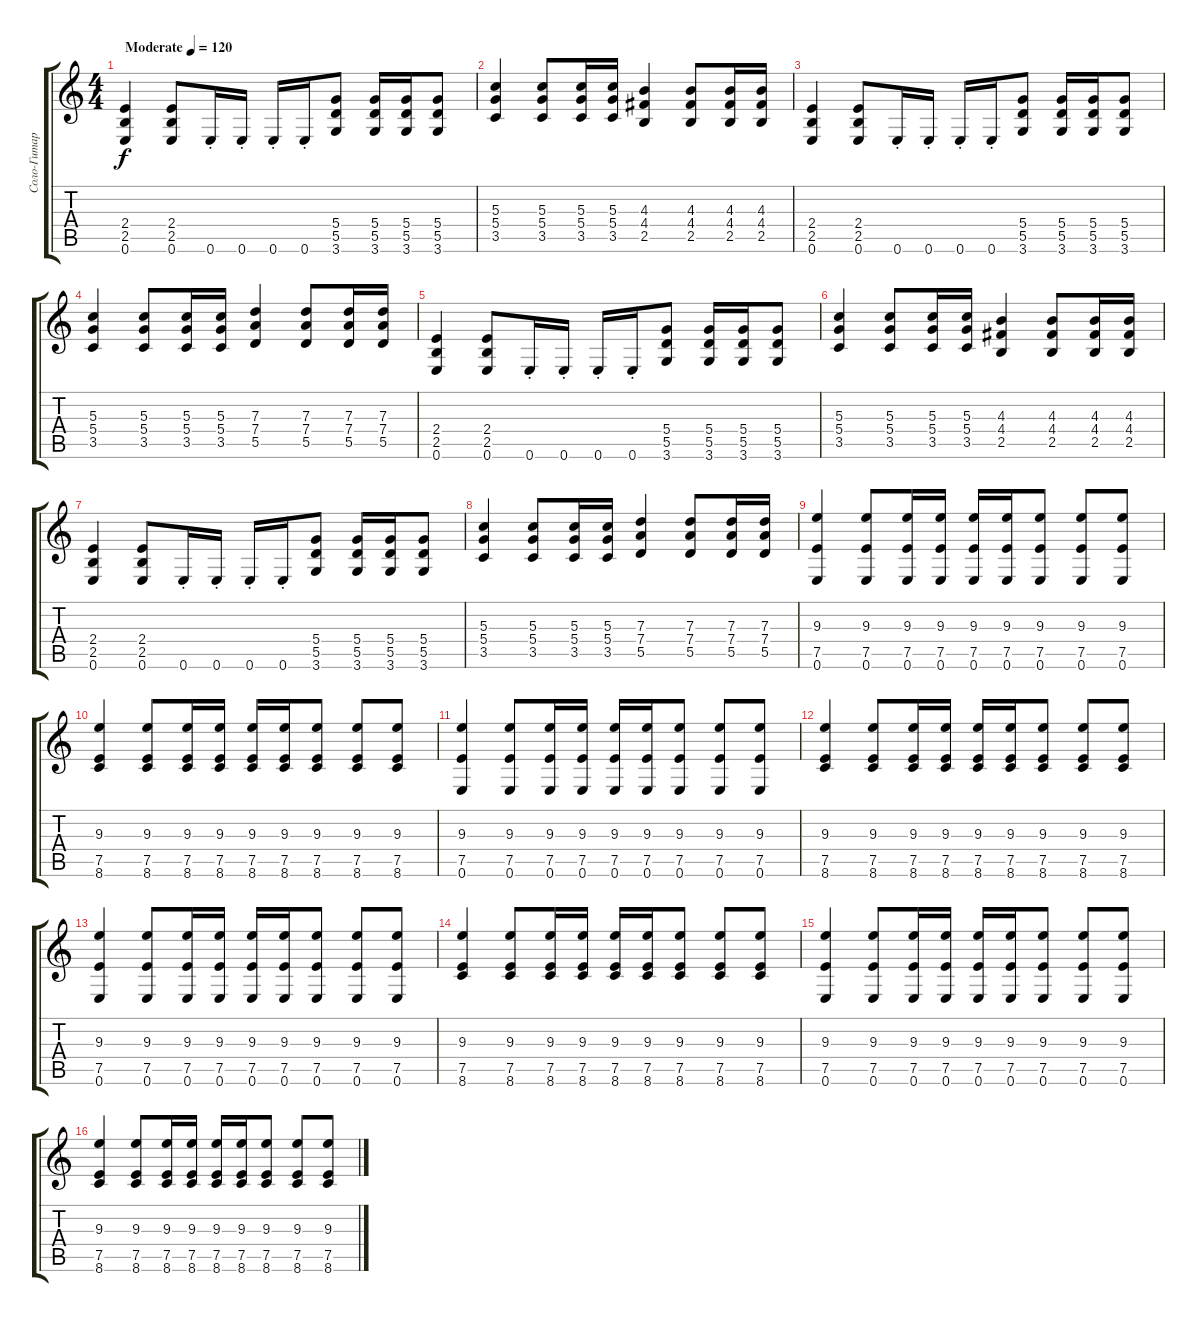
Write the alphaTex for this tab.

\track ("Соло-Гитара" "Соло-Гитар") {instrument overdrivenguitar}
\staff {score tabs}
\tuning (E4 B3 G3 D3 A2 E2) {hide}
\ts (4 4)
\tempo (120 "Moderate")
\clef g2
\ks c
(2.4 2.5 0.6).4{dy f instrument overdrivenguitar} (2.4 2.5 0.6).8 0.6{st}.16 0.6{st}.16 0.6{st}.16 0.6{st}.16 (5.4 5.5 3.6).8 (5.4 5.5 3.6).16 (5.4 5.5 3.6).16 (5.4 5.5 3.6).8 |
(5.3 5.4 3.5).4 (5.3 5.4 3.5).8 (5.3 5.4 3.5).16 (5.3 5.4 3.5).16 (4.3 4.4 2.5).4 (4.3 4.4 2.5).8 (4.3 4.4 2.5).16 (4.3 4.4 2.5).16 |
(2.4 2.5 0.6).4 (2.4 2.5 0.6).8 0.6{st}.16 0.6{st}.16 0.6{st}.16 0.6{st}.16 (5.4 5.5 3.6).8 (5.4 5.5 3.6).16 (5.4 5.5 3.6).16 (5.4 5.5 3.6).8 |
(5.3 5.4 3.5).4 (5.3 5.4 3.5).8 (5.3 5.4 3.5).16 (5.3 5.4 3.5).16 (7.3 7.4 5.5).4 (7.3 7.4 5.5).8 (7.3 7.4 5.5).16 (7.3 7.4 5.5).16 |
(2.4 2.5 0.6).4 (2.4 2.5 0.6).8 0.6{st}.16 0.6{st}.16 0.6{st}.16 0.6{st}.16 (5.4 5.5 3.6).8 (5.4 5.5 3.6).16 (5.4 5.5 3.6).16 (5.4 5.5 3.6).8 |
(5.3 5.4 3.5).4 (5.3 5.4 3.5).8 (5.3 5.4 3.5).16 (5.3 5.4 3.5).16 (4.3 4.4 2.5).4 (4.3 4.4 2.5).8 (4.3 4.4 2.5).16 (4.3 4.4 2.5).16 |
(2.4 2.5 0.6).4 (2.4 2.5 0.6).8 0.6{st}.16 0.6{st}.16 0.6{st}.16 0.6{st}.16 (5.4 5.5 3.6).8 (5.4 5.5 3.6).16 (5.4 5.5 3.6).16 (5.4 5.5 3.6).8 |
(5.3 5.4 3.5).4 (5.3 5.4 3.5).8 (5.3 5.4 3.5).16 (5.3 5.4 3.5).16 (7.3 7.4 5.5).4 (7.3 7.4 5.5).8 (7.3 7.4 5.5).16 (7.3 7.4 5.5).16 |
(9.3 7.5 0.6).4 (9.3 7.5 0.6).8 (9.3 7.5 0.6).16 (9.3 7.5 0.6).16 (9.3 7.5 0.6).16 (9.3 7.5 0.6).16 (9.3 7.5 0.6).8 (9.3 7.5 0.6).8 (9.3 7.5 0.6).8 |
(9.3 7.5 8.6).4 (9.3 7.5 8.6).8 (9.3 7.5 8.6).16 (9.3 7.5 8.6).16 (9.3 7.5 8.6).16 (9.3 7.5 8.6).16 (9.3 7.5 8.6).8 (9.3 7.5 8.6).8 (9.3 7.5 8.6).8 |
(9.3 7.5 0.6).4 (9.3 7.5 0.6).8 (9.3 7.5 0.6).16 (9.3 7.5 0.6).16 (9.3 7.5 0.6).16 (9.3 7.5 0.6).16 (9.3 7.5 0.6).8 (9.3 7.5 0.6).8 (9.3 7.5 0.6).8 |
(9.3 7.5 8.6).4 (9.3 7.5 8.6).8 (9.3 7.5 8.6).16 (9.3 7.5 8.6).16 (9.3 7.5 8.6).16 (9.3 7.5 8.6).16 (9.3 7.5 8.6).8 (9.3 7.5 8.6).8 (9.3 7.5 8.6).8 |
(9.3 7.5 0.6).4 (9.3 7.5 0.6).8 (9.3 7.5 0.6).16 (9.3 7.5 0.6).16 (9.3 7.5 0.6).16 (9.3 7.5 0.6).16 (9.3 7.5 0.6).8 (9.3 7.5 0.6).8 (9.3 7.5 0.6).8 |
(9.3 7.5 8.6).4 (9.3 7.5 8.6).8 (9.3 7.5 8.6).16 (9.3 7.5 8.6).16 (9.3 7.5 8.6).16 (9.3 7.5 8.6).16 (9.3 7.5 8.6).8 (9.3 7.5 8.6).8 (9.3 7.5 8.6).8 |
(9.3 7.5 0.6).4 (9.3 7.5 0.6).8 (9.3 7.5 0.6).16 (9.3 7.5 0.6).16 (9.3 7.5 0.6).16 (9.3 7.5 0.6).16 (9.3 7.5 0.6).8 (9.3 7.5 0.6).8 (9.3 7.5 0.6).8 |
(9.3 7.5 8.6).4 (9.3 7.5 8.6).8 (9.3 7.5 8.6).16 (9.3 7.5 8.6).16 (9.3 7.5 8.6).16 (9.3 7.5 8.6).16 (9.3 7.5 8.6).8 (9.3 7.5 8.6).8 (9.3 7.5 8.6).8
